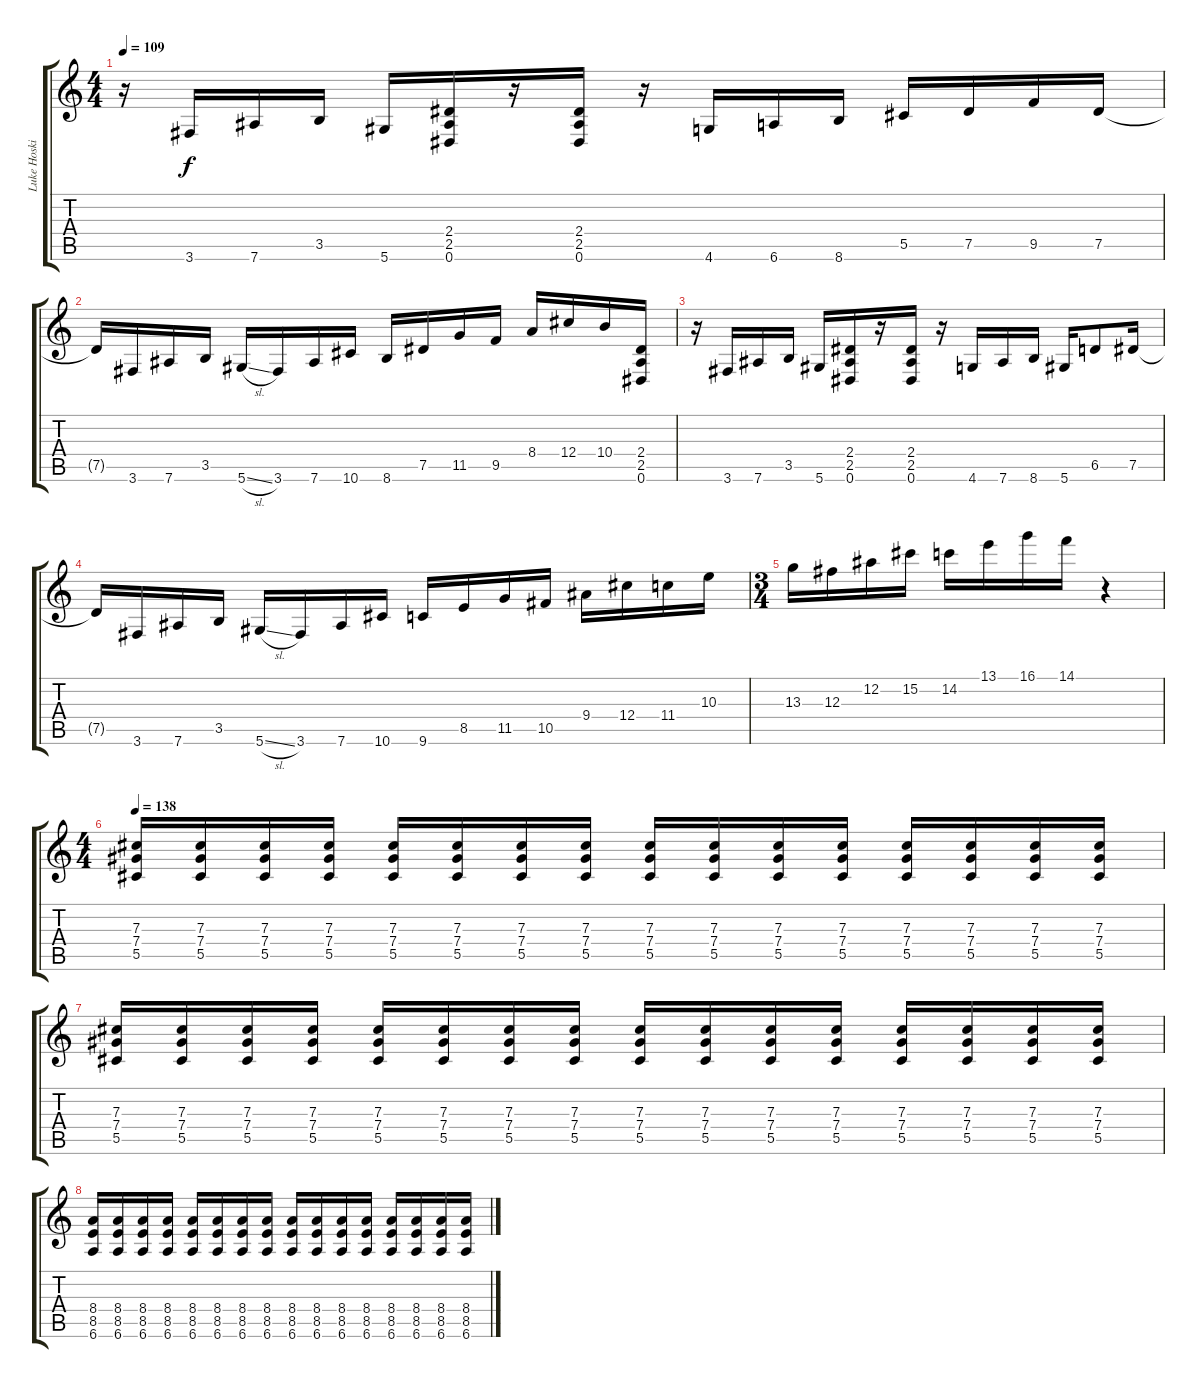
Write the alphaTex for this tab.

\track ("Luke Hoskin" "Luke Hoski") {instrument overdrivenguitar}
\staff {score tabs}
\tuning (Eb4 Bb3 Gb3 Db3 Ab2 Eb2) {hide}
\ts (4 4)
\tempo 109
\clef g2
\ks c
r.16{dy f} 3.6.16 7.6.16 3.5.16 5.6.16 (2.4 2.5 0.6).16 r.16 (2.4 2.5 0.6).16 r.16 4.6.16 6.6.16 8.6.16 5.5.16 7.5.16 9.5.16 7.5.16 |
7.5{t}.16 3.6.16 7.6.16 3.5.16 5.6{sl}.16 3.6.16 7.6.16 10.6.16 8.6.16 7.5.16 11.5.16 9.5.16 8.4.16 12.4.16 10.4.16 (2.4 2.5 0.6).16 |
r.16 3.6.16 7.6.16 3.5.16 5.6.16 (2.4 2.5 0.6).16 r.16 (2.4 2.5 0.6).16 r.16 4.6.16 7.6.16 8.6.16 5.6.16 6.5.8 7.5.16 |
7.5{t}.16 3.6.16 7.6.16 3.5.16 5.6{sl}.16 3.6.16 7.6.16 10.6.16 9.6.16 8.5.16 11.5.16 10.5.16 9.4.16 12.4.16 11.4.16 10.3.16 |
\ts (3 4)
13.3.16 12.3.16 12.2.16 15.2.16 14.2.16 13.1.16 16.1.16 14.1.16 r.4 |
\ts (4 4)
\tempo 138
(7.3 7.4 5.5).16 (7.3 7.4 5.5).16 (7.3 7.4 5.5).16 (7.3 7.4 5.5).16 (7.3 7.4 5.5).16 (7.3 7.4 5.5).16 (7.3 7.4 5.5).16 (7.3 7.4 5.5).16 (7.3 7.4 5.5).16 (7.3 7.4 5.5).16 (7.3 7.4 5.5).16 (7.3 7.4 5.5).16 (7.3 7.4 5.5).16 (7.3 7.4 5.5).16 (7.3 7.4 5.5).16 (7.3 7.4 5.5).16 |
(7.3 7.4 5.5).16 (7.3 7.4 5.5).16 (7.3 7.4 5.5).16 (7.3 7.4 5.5).16 (7.3 7.4 5.5).16 (7.3 7.4 5.5).16 (7.3 7.4 5.5).16 (7.3 7.4 5.5).16 (7.3 7.4 5.5).16 (7.3 7.4 5.5).16 (7.3 7.4 5.5).16 (7.3 7.4 5.5).16 (7.3 7.4 5.5).16 (7.3 7.4 5.5).16 (7.3 7.4 5.5).16 (7.3 7.4 5.5).16 |
(8.4 8.5 6.6).16 (8.4 8.5 6.6).16 (8.4 8.5 6.6).16 (8.4 8.5 6.6).16 (8.4 8.5 6.6).16 (8.4 8.5 6.6).16 (8.4 8.5 6.6).16 (8.4 8.5 6.6).16 (8.4 8.5 6.6).16 (8.4 8.5 6.6).16 (8.4 8.5 6.6).16 (8.4 8.5 6.6).16 (8.4 8.5 6.6).16 (8.4 8.5 6.6).16 (8.4 8.5 6.6).16 (8.4 8.5 6.6).16
